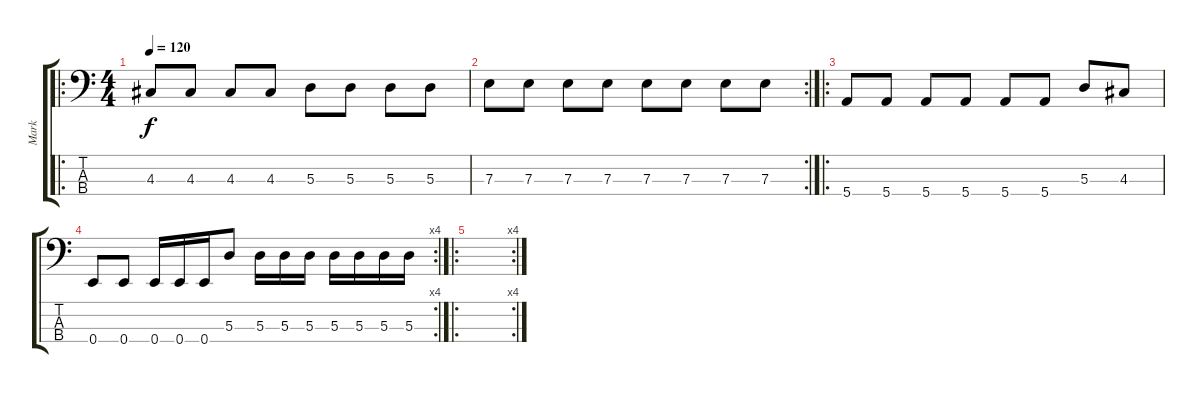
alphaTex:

\track ("Mark" "Mark") {instrument electricbassfinger}
\staff {score tabs}
\tuning (G2 D2 A1 E1) {hide}
\ro
\ts (4 4)
\tempo 120
\clef f4
\ks c
4.3.8{dy f} 4.3.8 4.3.8 4.3.8 5.3.8 5.3.8 5.3.8 5.3.8 |
\rc 2
7.3.8 7.3.8 7.3.8 7.3.8 7.3.8 7.3.8 7.3.8 7.3.8 |
\ro
5.4.8 5.4.8 5.4.8 5.4.8 5.4.8 5.4.8 5.3.8 4.3.8 |
\rc 4
0.4.8 0.4.8 0.4.16 0.4.16 0.4.16 5.3.8 5.3.16 5.3.16 5.3.16 5.3.16 5.3.16 5.3.16 5.3.16 |
\ro
\rc 4
